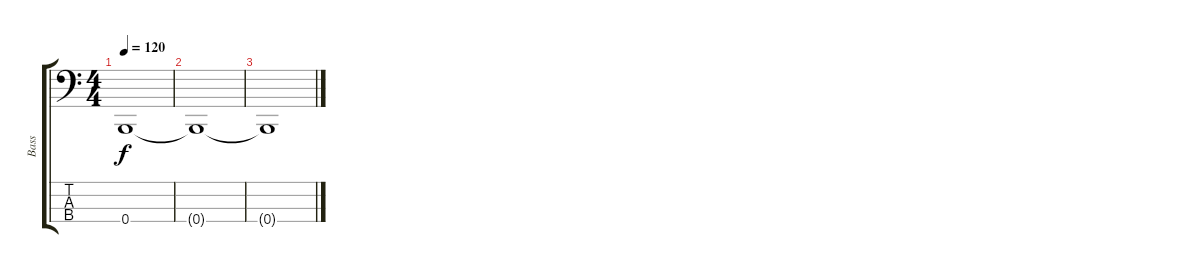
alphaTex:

\track ("Bass" "Bass") {instrument electricbasspick}
\staff {score tabs}
\tuning (E2 B1 Gb1 B0) {hide}
\ts (4 4)
\tempo 120
\clef f4
\ks c
0.4{t}.1{dy f} |
0.4{t}.1 |
0.4{t}.1
